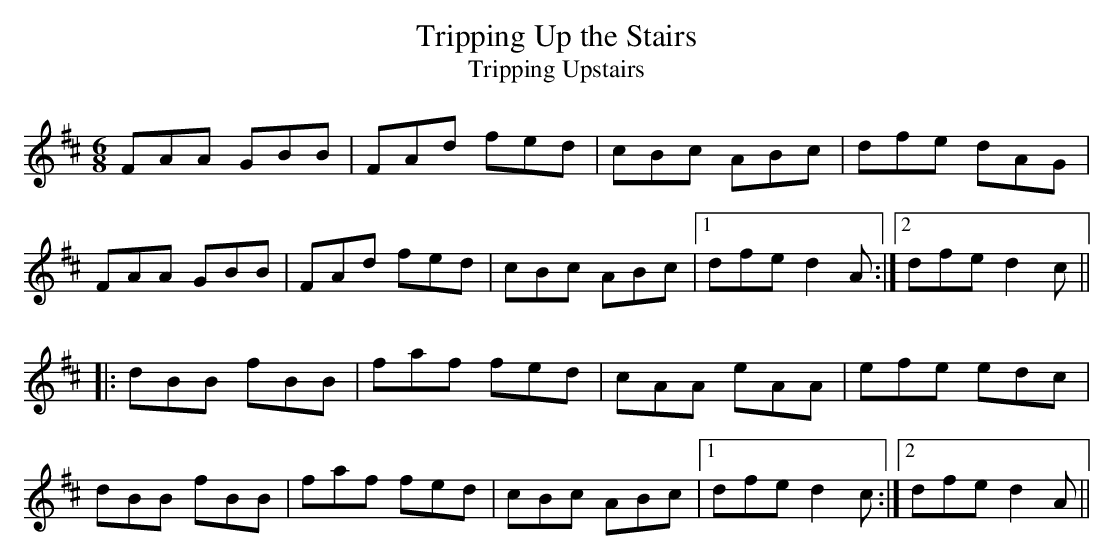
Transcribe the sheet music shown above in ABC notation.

X:1
T:Tripping Up the Stairs
T:Tripping Upstairs
M:6/8
K:D
FAA GBB|FAd fed|cBc ABc|dfe dAG|
FAA GBB|FAd fed|cBc ABc|1 dfe d2A:|2 dfe d2c||
|:dBB fBB|faf fed|cAA eAA|efe edc|
dBB fBB|faf fed|cBc ABc|1 dfe d2c:|2 dfe d2A||
